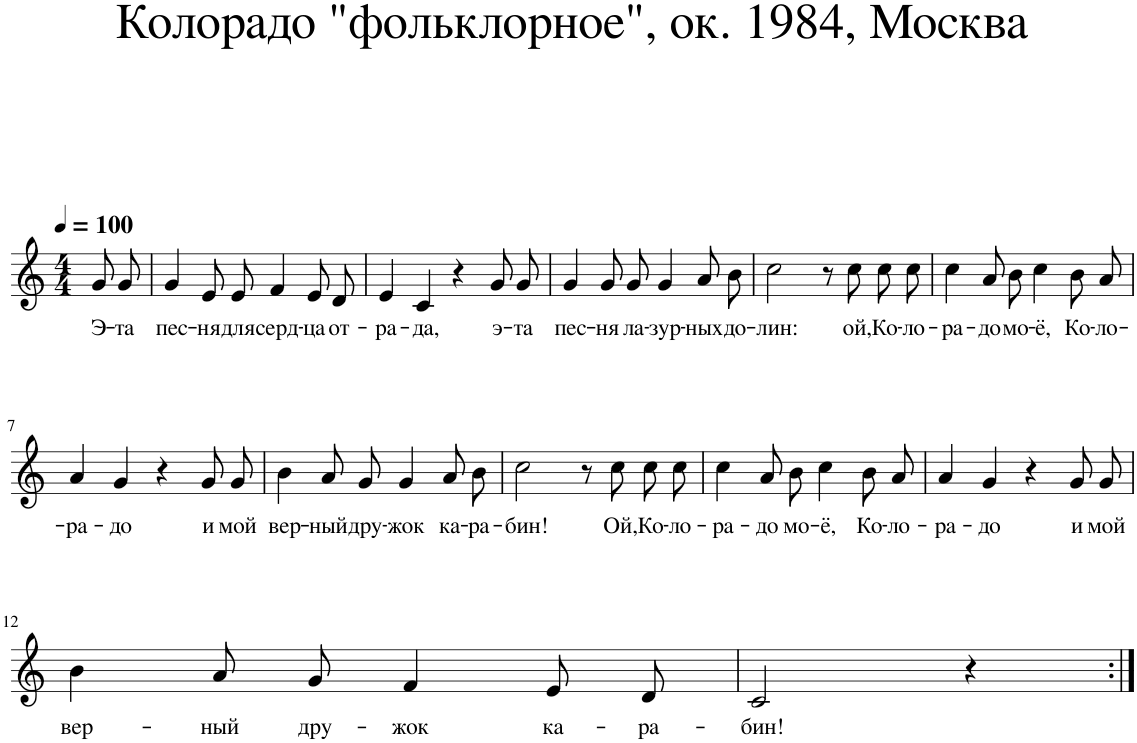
**kern	**text
*part1	*part1
*staff1	*staff1
*I"Piano	*
*I'Pno.	*
*clefG2	*
*k[]	*
*M4/4	*
*MM100	*
=1	=1
!	!LO:LY:b
8g/L	Э-
!	!LO:LY:b
8g/J	-та
=2	=2
!	!LO:LY:b
4g/	пес-
!	!LO:LY:b
8e/L	-ня
!	!LO:LY:b
8e/J	для
!	!LO:LY:b
4f/	серд-
!	!LO:LY:b
8e/L	-ца
!	!LO:LY:b
8d/J	от-
=3	=3
!	!LO:LY:b
4e/	-ра-
!	!LO:LY:b
4c/	-да,
4r	.
!	!LO:LY:b
8g/L	э-
!	!LO:LY:b
8g/J	-та
=4	=4
!	!LO:LY:b
4g/	пес-
!	!LO:LY:b
8g/L	-ня
!	!LO:LY:b
8g/J	ла-
!	!LO:LY:b
4g/	-зур-
!	!LO:LY:b
8a/L	-ных
!	!LO:LY:b
8b/J	до-
=5	=5
!	!LO:LY:b
2cc\	-лин:
8r	.
!	!LO:LY:b
8cc\	ой,
!	!LO:LY:b
8cc\L	Ко-
!	!LO:LY:b
8cc\J	-ло-
=6	=6
!	!LO:LY:b
4cc\	-ра-
!	!LO:LY:b
8a/L	-до
!	!LO:LY:b
8b/J	мо-
!	!LO:LY:b
4cc\	-ё,
!	!LO:LY:b
8b/L	Ко-
!	!LO:LY:b
8a/J	-ло-
!!LO:LB:g=z
=7	=7
!	!LO:LY:b
4a/	-ра-
!	!LO:LY:b
4g/	-до
4r	.
!	!LO:LY:b
8g/L	и
!	!LO:LY:b
8g/J	мой
=8	=8
!	!LO:LY:b
4b\	вер-
!	!LO:LY:b
8a/L	-ный
!	!LO:LY:b
8g/J	дру-
!	!LO:LY:b
4g/	-жок
!	!LO:LY:b
8a/L	ка-
!	!LO:LY:b
8b/J	-ра-
=9	=9
!	!LO:LY:b
2cc\	-бин!
8r	.
!	!LO:LY:b
8cc\	Ой,
!	!LO:LY:b
8cc\L	Ко-
!	!LO:LY:b
8cc\J	-ло-
=10	=10
!	!LO:LY:b
4cc\	-ра-
!	!LO:LY:b
8a/L	-до
!	!LO:LY:b
8b/J	мо-
!	!LO:LY:b
4cc\	-ё,
!	!LO:LY:b
8b/L	Ко-
!	!LO:LY:b
8a/J	-ло-
=11	=11
!	!LO:LY:b
4a/	-ра-
!	!LO:LY:b
4g/	-до
4r	.
!	!LO:LY:b
8g/L	и
!	!LO:LY:b
8g/J	мой
!!LO:LB:g=z
=12	=12
!	!LO:LY:b
4b\	вер-
!	!LO:LY:b
8a/L	-ный
!	!LO:LY:b
8g/J	дру-
!	!LO:LY:b
4f/	-жок
!	!LO:LY:b
8e/L	ка-
!	!LO:LY:b
8d/J	-ра-
=13	=13
!	!LO:LY:b
2c/	-бин!
4r	.
=:|!	=:|!
*-	*-
